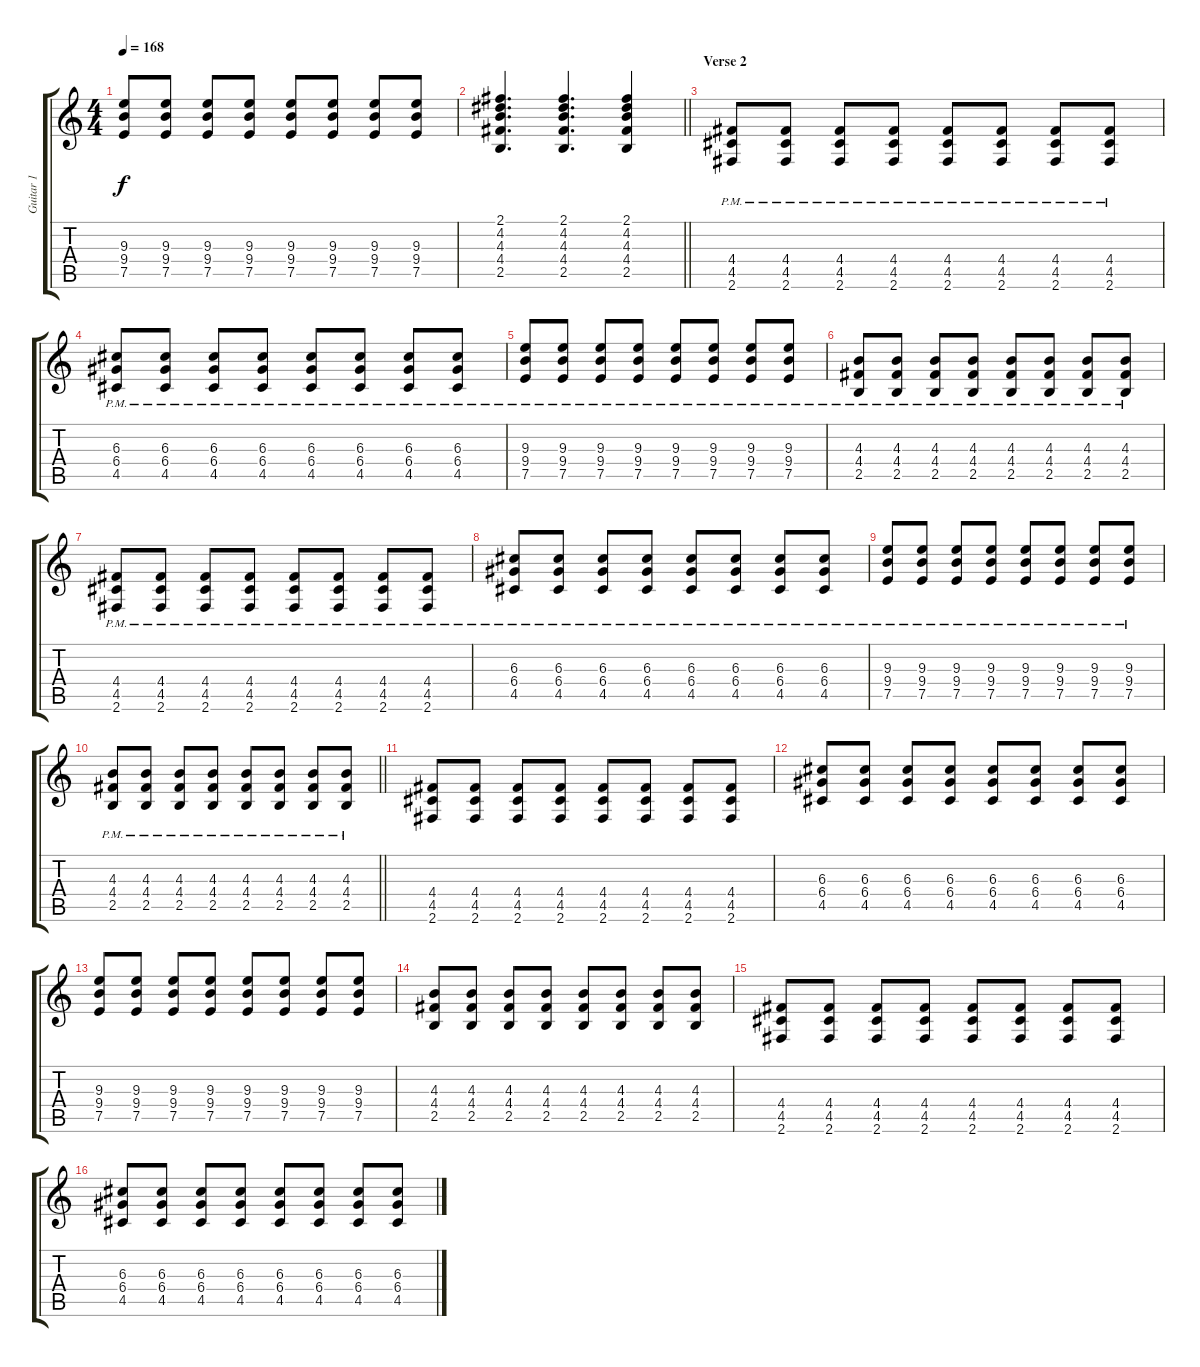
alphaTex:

\track ("Guitar 1" "Guitar 1") {instrument overdrivenguitar}
\staff {score tabs}
\tuning (E4 B3 G3 D3 A2 E2) {hide}
\ts (4 4)
\tempo 168
\clef g2
\ks c
(9.3 9.4 7.5).8{dy f} (9.3 9.4 7.5).8 (9.3 9.4 7.5).8 (9.3 9.4 7.5).8 (9.3 9.4 7.5).8 (9.3 9.4 7.5).8 (9.3 9.4 7.5).8 (9.3 9.4 7.5).8 |
\barLineRight lightlight
(2.1 4.2 4.3 4.4 2.5).4{d} (2.1 4.2 4.3 4.4 2.5).4{d} (2.1 4.2 4.3 4.4 2.5).4 |
\section ("" "Verse 2")
(4.4{pm} 4.5{pm} 2.6{pm}).8 (4.4{pm} 4.5{pm} 2.6{pm}).8 (4.4{pm} 4.5{pm} 2.6{pm}).8 (4.4{pm} 4.5{pm} 2.6{pm}).8 (4.4{pm} 4.5{pm} 2.6{pm}).8 (4.4{pm} 4.5{pm} 2.6{pm}).8 (4.4{pm} 4.5{pm} 2.6{pm}).8 (4.4{pm} 4.5{pm} 2.6{pm}).8 |
(6.3{pm} 6.4{pm} 4.5{pm}).8 (6.3{pm} 6.4{pm} 4.5{pm}).8 (6.3{pm} 6.4{pm} 4.5{pm}).8 (6.3{pm} 6.4{pm} 4.5{pm}).8 (6.3{pm} 6.4{pm} 4.5{pm}).8 (6.3{pm} 6.4{pm} 4.5{pm}).8 (6.3{pm} 6.4{pm} 4.5{pm}).8 (6.3{pm} 6.4{pm} 4.5{pm}).8 |
(9.3{pm} 9.4{pm} 7.5{pm}).8 (9.3{pm} 9.4{pm} 7.5{pm}).8 (9.3{pm} 9.4{pm} 7.5{pm}).8 (9.3{pm} 9.4{pm} 7.5{pm}).8 (9.3{pm} 9.4{pm} 7.5{pm}).8 (9.3{pm} 9.4{pm} 7.5{pm}).8 (9.3{pm} 9.4{pm} 7.5{pm}).8 (9.3{pm} 9.4{pm} 7.5{pm}).8 |
(4.3{pm} 4.4{pm} 2.5{pm}).8 (4.3{pm} 4.4{pm} 2.5{pm}).8 (4.3{pm} 4.4{pm} 2.5{pm}).8 (4.3{pm} 4.4{pm} 2.5{pm}).8 (4.3{pm} 4.4{pm} 2.5{pm}).8 (4.3{pm} 4.4{pm} 2.5{pm}).8 (4.3{pm} 4.4{pm} 2.5{pm}).8 (4.3{pm} 4.4{pm} 2.5{pm}).8 |
(4.4{pm} 4.5{pm} 2.6{pm}).8 (4.4{pm} 4.5{pm} 2.6{pm}).8 (4.4{pm} 4.5{pm} 2.6{pm}).8 (4.4{pm} 4.5{pm} 2.6{pm}).8 (4.4{pm} 4.5{pm} 2.6{pm}).8 (4.4{pm} 4.5{pm} 2.6{pm}).8 (4.4{pm} 4.5{pm} 2.6{pm}).8 (4.4{pm} 4.5{pm} 2.6{pm}).8 |
(6.3{pm} 6.4{pm} 4.5{pm}).8 (6.3{pm} 6.4{pm} 4.5{pm}).8 (6.3{pm} 6.4{pm} 4.5{pm}).8 (6.3{pm} 6.4{pm} 4.5{pm}).8 (6.3{pm} 6.4{pm} 4.5{pm}).8 (6.3{pm} 6.4{pm} 4.5{pm}).8 (6.3{pm} 6.4{pm} 4.5{pm}).8 (6.3{pm} 6.4{pm} 4.5{pm}).8 |
(9.3{pm} 9.4{pm} 7.5{pm}).8 (9.3{pm} 9.4{pm} 7.5{pm}).8 (9.3{pm} 9.4{pm} 7.5{pm}).8 (9.3{pm} 9.4{pm} 7.5{pm}).8 (9.3{pm} 9.4{pm} 7.5{pm}).8 (9.3{pm} 9.4{pm} 7.5{pm}).8 (9.3{pm} 9.4{pm} 7.5{pm}).8 (9.3{pm} 9.4{pm} 7.5{pm}).8 |
\barLineRight lightlight
(4.3{pm} 4.4{pm} 2.5{pm}).8 (4.3{pm} 4.4{pm} 2.5{pm}).8 (4.3{pm} 4.4{pm} 2.5{pm}).8 (4.3{pm} 4.4{pm} 2.5{pm}).8 (4.3{pm} 4.4{pm} 2.5{pm}).8 (4.3{pm} 4.4{pm} 2.5{pm}).8 (4.3{pm} 4.4{pm} 2.5{pm}).8 (4.3{pm} 4.4{pm} 2.5{pm}).8 |
(4.4 4.5 2.6).8 (4.4 4.5 2.6).8 (4.4 4.5 2.6).8 (4.4 4.5 2.6).8 (4.4 4.5 2.6).8 (4.4 4.5 2.6).8 (4.4 4.5 2.6).8 (4.4 4.5 2.6).8 |
(6.3 6.4 4.5).8 (6.3 6.4 4.5).8 (6.3 6.4 4.5).8 (6.3 6.4 4.5).8 (6.3 6.4 4.5).8 (6.3 6.4 4.5).8 (6.3 6.4 4.5).8 (6.3 6.4 4.5).8 |
(9.3 9.4 7.5).8 (9.3 9.4 7.5).8 (9.3 9.4 7.5).8 (9.3 9.4 7.5).8 (9.3 9.4 7.5).8 (9.3 9.4 7.5).8 (9.3 9.4 7.5).8 (9.3 9.4 7.5).8 |
(4.3 4.4 2.5).8 (4.3 4.4 2.5).8 (4.3 4.4 2.5).8 (4.3 4.4 2.5).8 (4.3 4.4 2.5).8 (4.3 4.4 2.5).8 (4.3 4.4 2.5).8 (4.3 4.4 2.5).8 |
(4.4 4.5 2.6).8 (4.4 4.5 2.6).8 (4.4 4.5 2.6).8 (4.4 4.5 2.6).8 (4.4 4.5 2.6).8 (4.4 4.5 2.6).8 (4.4 4.5 2.6).8 (4.4 4.5 2.6).8 |
(6.3 6.4 4.5).8 (6.3 6.4 4.5).8 (6.3 6.4 4.5).8 (6.3 6.4 4.5).8 (6.3 6.4 4.5).8 (6.3 6.4 4.5).8 (6.3 6.4 4.5).8 (6.3 6.4 4.5).8
